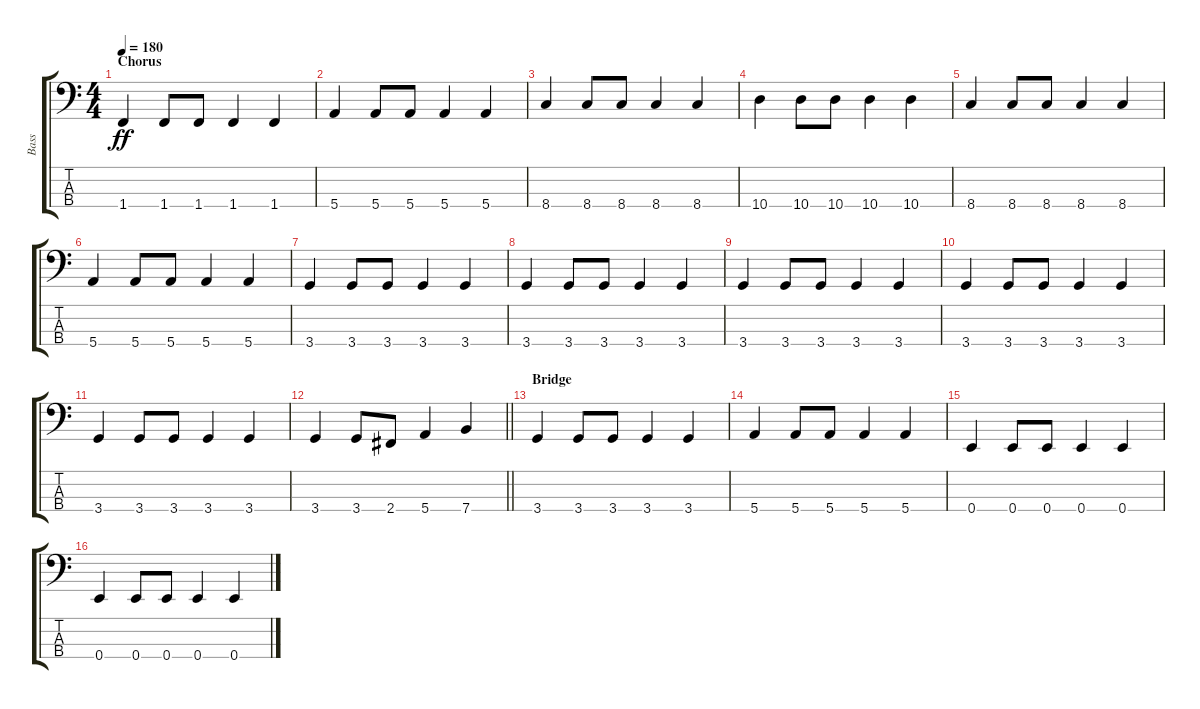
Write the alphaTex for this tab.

\track ("Bass" "Bass") {instrument electricbasspick}
\staff {score tabs}
\tuning (G2 D2 A1 E1) {hide}
\ts (4 4)
\section ("" "Chorus")
\tempo 180
\clef f4
\ks c
1.4.4{dy ff} 1.4.8 1.4.8 1.4.4 1.4.4 |
5.4.4 5.4.8 5.4.8 5.4.4 5.4.4 |
8.4.4 8.4.8 8.4.8 8.4.4 8.4.4 |
10.4.4 10.4.8 10.4.8 10.4.4 10.4.4 |
8.4.4 8.4.8 8.4.8 8.4.4 8.4.4 |
5.4.4 5.4.8 5.4.8 5.4.4 5.4.4 |
3.4.4 3.4.8 3.4.8 3.4.4 3.4.4 |
3.4.4 3.4.8 3.4.8 3.4.4 3.4.4 |
3.4.4 3.4.8 3.4.8 3.4.4 3.4.4 |
3.4.4 3.4.8 3.4.8 3.4.4 3.4.4 |
3.4.4 3.4.8 3.4.8 3.4.4 3.4.4 |
\barLineRight lightlight
3.4.4 3.4.8 2.4.8 5.4.4 7.4.4 |
\section ("" "Bridge")
3.4.4 3.4.8 3.4.8 3.4.4 3.4.4 |
5.4.4 5.4.8 5.4.8 5.4.4 5.4.4 |
0.4.4 0.4.8 0.4.8 0.4.4 0.4.4 |
0.4.4 0.4.8 0.4.8 0.4.4 0.4.4
